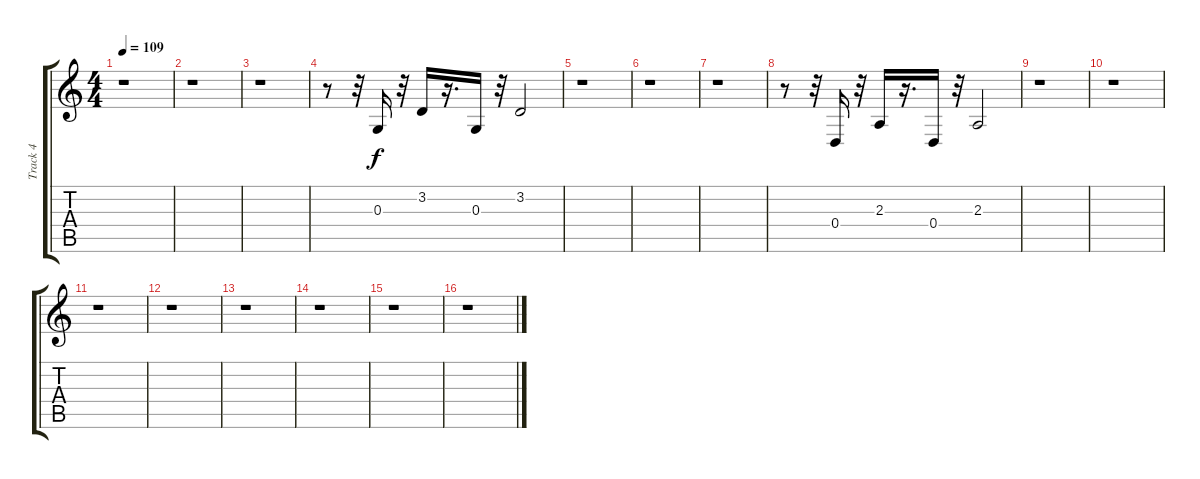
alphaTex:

\track ("Track 4" "Track 4") {instrument frenchhorn}
\staff {score tabs}
\tuning (E4 B3 G3 D3 A2 E2) {hide}
\ts (4 4)
\tempo 109
\clef g2
\ks c
r.1{dy f} |
r.1 |
r.1 |
r.8 r.32 0.3.16 r.32 3.2.16 r.16{d} 0.3.16 r.32 3.2.2 |
r.1 |
r.1 |
r.1 |
r.8 r.32 0.4.16 r.32 2.3.16 r.16{d} 0.4.16 r.32 2.3.2 |
r.1 |
r.1 |
r.1 |
r.1 |
r.1 |
r.1 |
r.1 |
r.1
